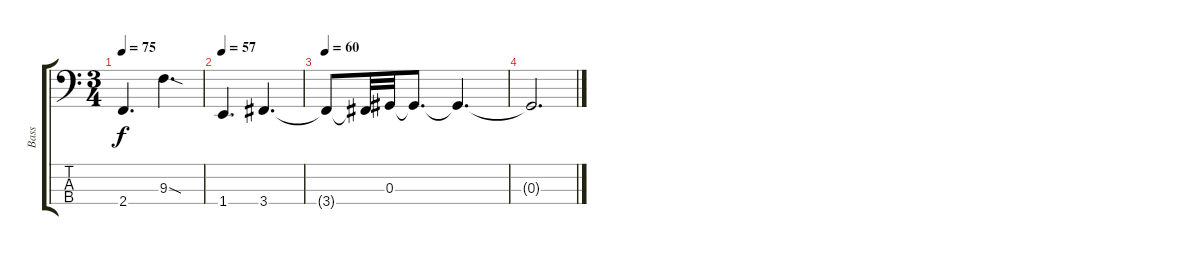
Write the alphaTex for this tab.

\track ("Bass" "Bass") {instrument electricbassfinger}
\staff {score tabs}
\tuning (Gb2 Db2 Ab1 Eb1) {hide}
\ts (3 4)
\tempo 75
\clef f4
\ks c
2.4.4{d dy f} 9.3{sod}.4{d} |
\tempo 57
1.4.4{d} 3.4.4{d} |
\tempo 60
3.4{t}.8 3.4{t}.32 0.3.32 0.3{t}.8{d} 0.3{t}.4{d} |
0.3{t}.2{d}
